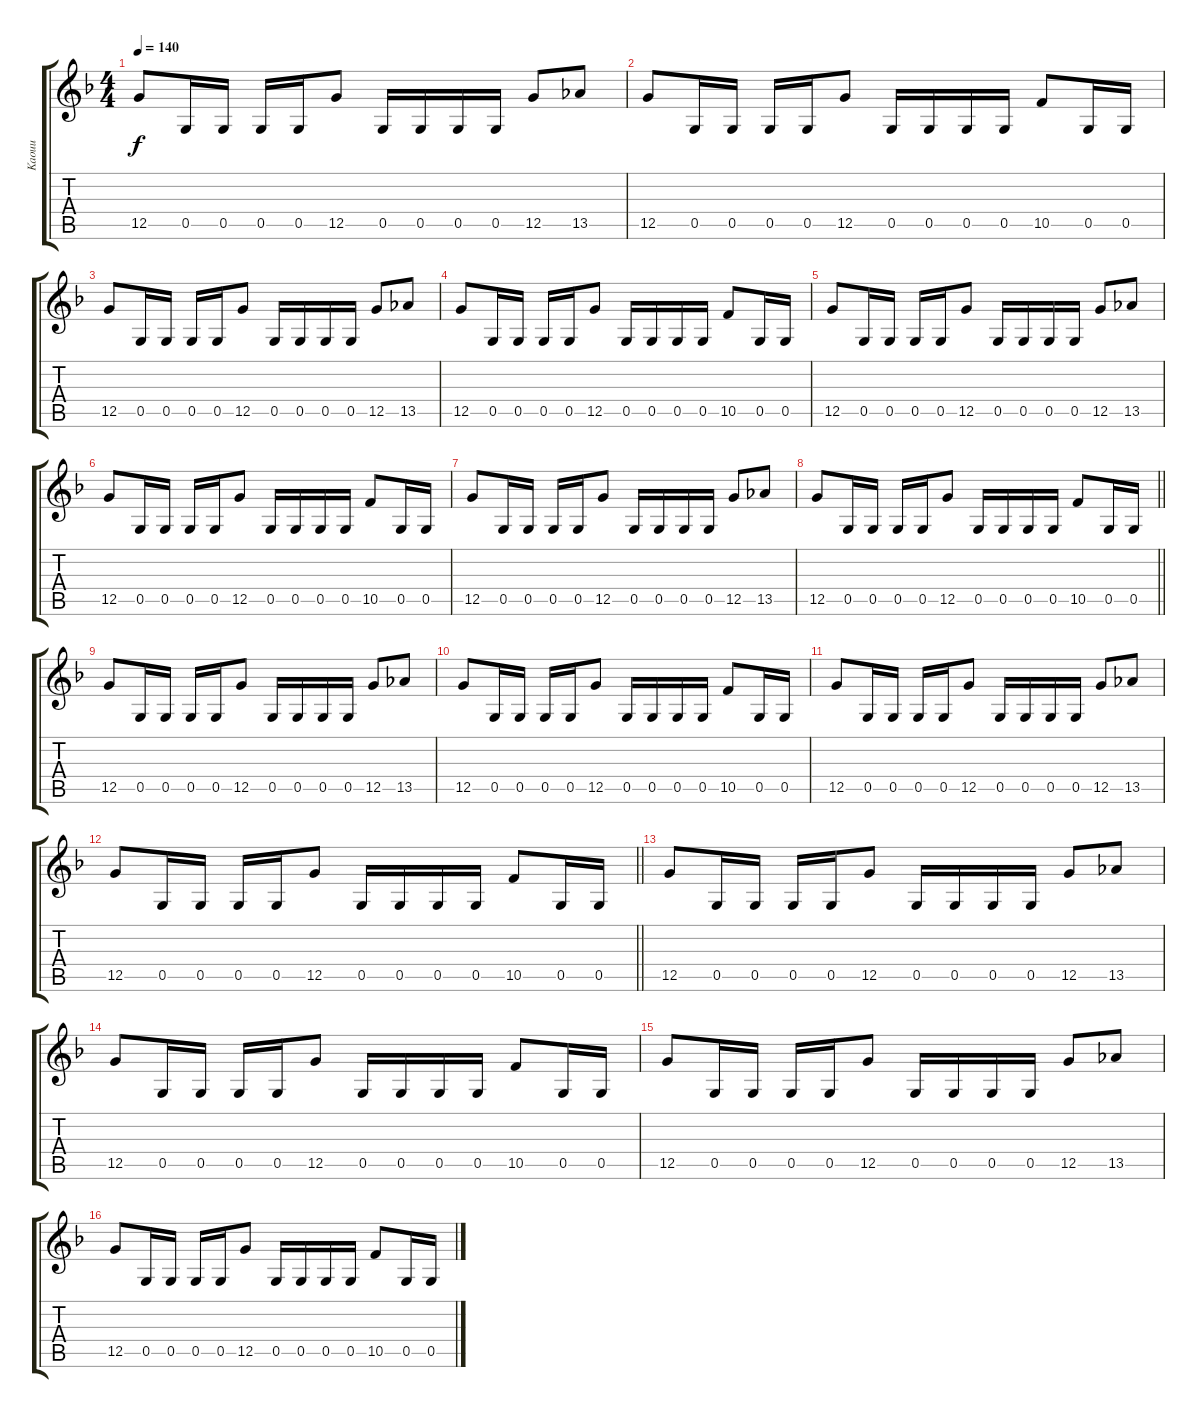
\track ("Kaouu" "Kaouu") {instrument overdrivenguitar}
\staff {score tabs}
\tuning (D4 A3 F3 C3 G2 D2) {hide}
\ts (4 4)
\tempo 140
\clef g2
\ks dminor
12.5.8{dy f} 0.5.16 0.5.16 0.5.16 0.5.16 12.5.8 0.5.16 0.5.16 0.5.16 0.5.16 12.5.8 13.5.8 |
12.5.8 0.5.16 0.5.16 0.5.16 0.5.16 12.5.8 0.5.16 0.5.16 0.5.16 0.5.16 10.5.8 0.5.16 0.5.16 |
12.5.8 0.5.16 0.5.16 0.5.16 0.5.16 12.5.8 0.5.16 0.5.16 0.5.16 0.5.16 12.5.8 13.5.8 |
12.5.8 0.5.16 0.5.16 0.5.16 0.5.16 12.5.8 0.5.16 0.5.16 0.5.16 0.5.16 10.5.8 0.5.16 0.5.16 |
12.5.8 0.5.16 0.5.16 0.5.16 0.5.16 12.5.8 0.5.16 0.5.16 0.5.16 0.5.16 12.5.8 13.5.8 |
12.5.8 0.5.16 0.5.16 0.5.16 0.5.16 12.5.8 0.5.16 0.5.16 0.5.16 0.5.16 10.5.8 0.5.16 0.5.16 |
12.5.8 0.5.16 0.5.16 0.5.16 0.5.16 12.5.8 0.5.16 0.5.16 0.5.16 0.5.16 12.5.8 13.5.8 |
\barLineRight lightlight
12.5.8 0.5.16 0.5.16 0.5.16 0.5.16 12.5.8 0.5.16 0.5.16 0.5.16 0.5.16 10.5.8 0.5.16 0.5.16 |
12.5.8 0.5.16 0.5.16 0.5.16 0.5.16 12.5.8 0.5.16 0.5.16 0.5.16 0.5.16 12.5.8 13.5.8 |
12.5.8 0.5.16 0.5.16 0.5.16 0.5.16 12.5.8 0.5.16 0.5.16 0.5.16 0.5.16 10.5.8 0.5.16 0.5.16 |
12.5.8 0.5.16 0.5.16 0.5.16 0.5.16 12.5.8 0.5.16 0.5.16 0.5.16 0.5.16 12.5.8 13.5.8 |
\barLineRight lightlight
12.5.8 0.5.16 0.5.16 0.5.16 0.5.16 12.5.8 0.5.16 0.5.16 0.5.16 0.5.16 10.5.8 0.5.16 0.5.16 |
12.5.8 0.5.16 0.5.16 0.5.16 0.5.16 12.5.8 0.5.16 0.5.16 0.5.16 0.5.16 12.5.8 13.5.8 |
12.5.8 0.5.16 0.5.16 0.5.16 0.5.16 12.5.8 0.5.16 0.5.16 0.5.16 0.5.16 10.5.8 0.5.16 0.5.16 |
12.5.8 0.5.16 0.5.16 0.5.16 0.5.16 12.5.8 0.5.16 0.5.16 0.5.16 0.5.16 12.5.8 13.5.8 |
12.5.8 0.5.16 0.5.16 0.5.16 0.5.16 12.5.8 0.5.16 0.5.16 0.5.16 0.5.16 10.5.8 0.5.16 0.5.16
